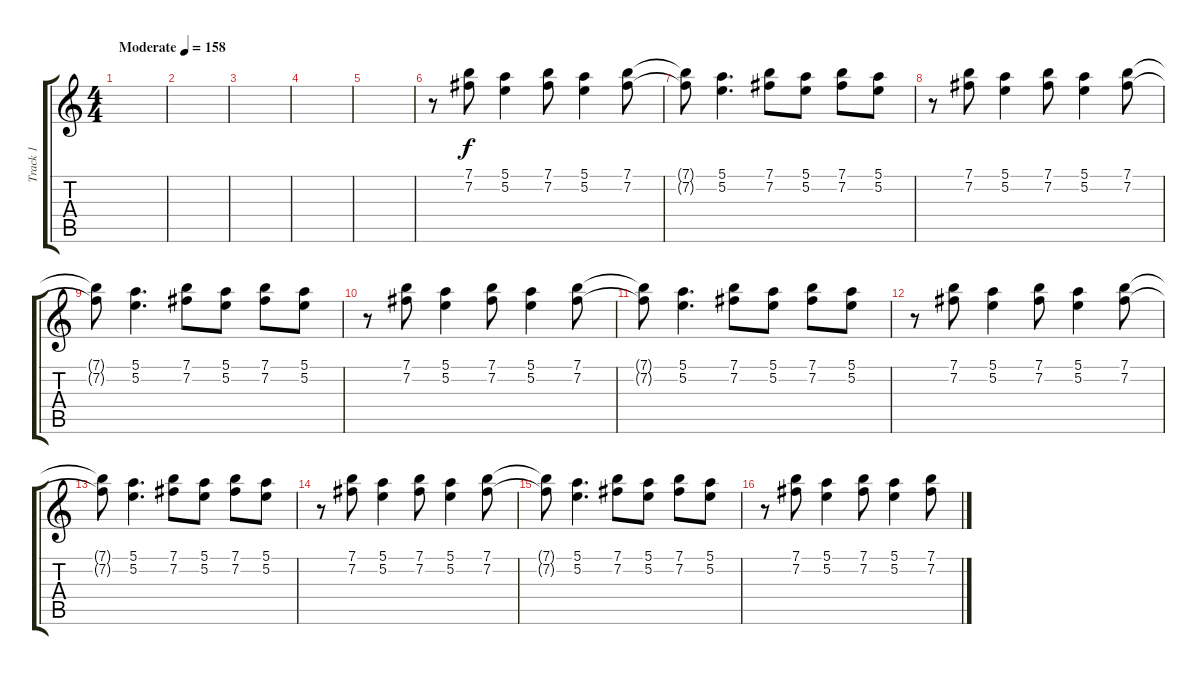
\track ("Track 1" "Track 1") {instrument overdrivenguitar}
\staff {score tabs}
\tuning (E4 B3 G3 D3 A2 E2) {hide}
\ts (4 4)
\tempo (158 "Moderate")
\clef g2
\ks c
|
|
|
|
|
r.8 (7.1 7.2).8 (5.1 5.2).4 (7.1 7.2).8 (5.1 5.2).4 (7.1 7.2).8 |
(7.1{t} 7.2{t}).8 (5.1 5.2).4{d} (7.1 7.2).8 (5.1 5.2).8 (7.1 7.2).8 (5.1 5.2).8 |
r.8 (7.1 7.2).8 (5.1 5.2).4 (7.1 7.2).8 (5.1 5.2).4 (7.1 7.2).8 |
(7.1{t} 7.2{t}).8 (5.1 5.2).4{d} (7.1 7.2).8 (5.1 5.2).8 (7.1 7.2).8 (5.1 5.2).8 |
r.8 (7.1 7.2).8 (5.1 5.2).4 (7.1 7.2).8 (5.1 5.2).4 (7.1 7.2).8 |
(7.1{t} 7.2{t}).8 (5.1 5.2).4{d} (7.1 7.2).8 (5.1 5.2).8 (7.1 7.2).8 (5.1 5.2).8 |
r.8 (7.1 7.2).8 (5.1 5.2).4 (7.1 7.2).8 (5.1 5.2).4 (7.1 7.2).8 |
(7.1{t} 7.2{t}).8 (5.1 5.2).4{d} (7.1 7.2).8 (5.1 5.2).8 (7.1 7.2).8 (5.1 5.2).8 |
r.8 (7.1 7.2).8 (5.1 5.2).4 (7.1 7.2).8 (5.1 5.2).4 (7.1 7.2).8 |
(7.1{t} 7.2{t}).8 (5.1 5.2).4{d} (7.1 7.2).8 (5.1 5.2).8 (7.1 7.2).8 (5.1 5.2).8 |
r.8 (7.1 7.2).8 (5.1 5.2).4 (7.1 7.2).8 (5.1 5.2).4 (7.1 7.2).8
